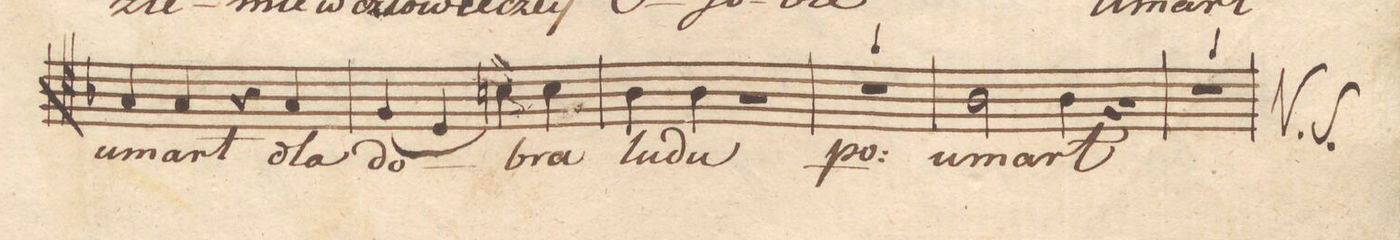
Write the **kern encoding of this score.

**kern	**text	**dynam
*I"Tenore	*	*
*clefC4	*	*
*k[b-]	*	*
*met(c)	*	*
*M4/4	*	*
4G/	u-	.
4G/	-marł	.
4r	.	.
4G/	dla	.
=43	=43	=43
(<4F/	do-	.
4D/	.	.
4Bn\)	.	.
4B\	-bra	.
=44	=44	=44
4A\	lu-	.
4A\	-du	.
2r	.	.
=45	=45	=45
1r	.	.
=46	=46	=46
2A\	u-	p
4A\	-marł	.
4r	.	.
=47	=47	=47
1r	.	.
=48	=48	=48
*-	*-	*-
